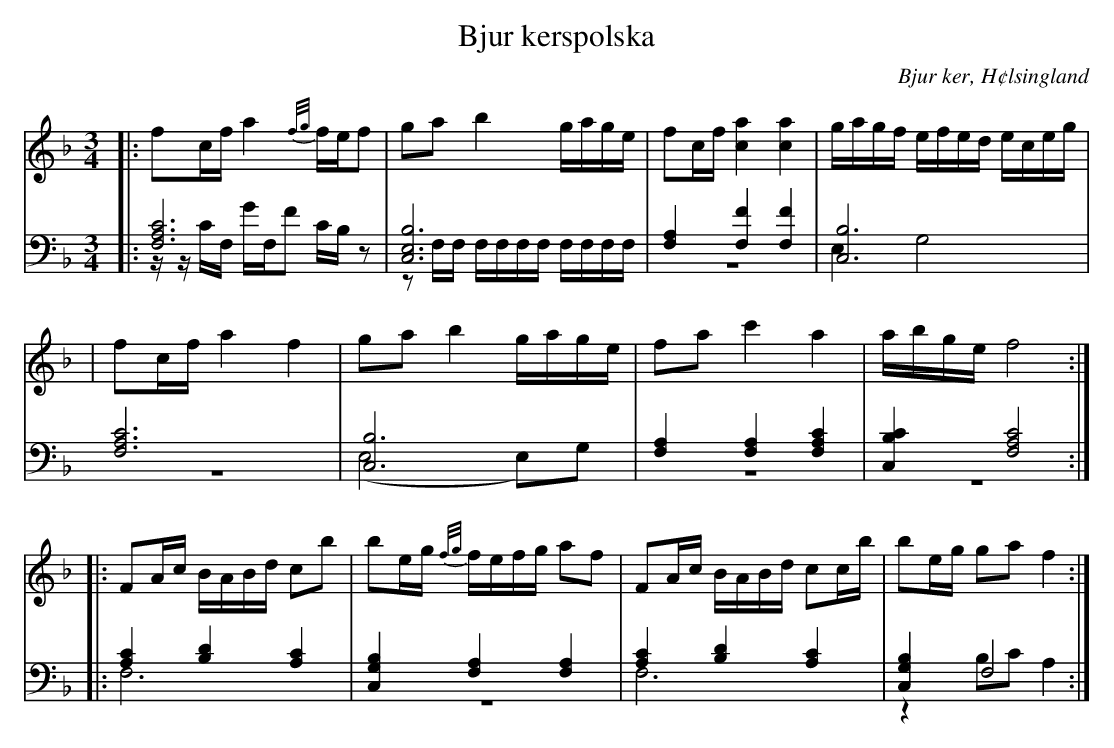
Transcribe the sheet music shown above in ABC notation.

X:1
T: Bjur kerspolska
O: Bjur ker, H¢lsingland
M: 3/4
L: 1/8
K: F
V:1
V:2
V:3 merge
V: 1
|:fc/f/ a2 {f/g/}f/e/f|ga b2 g/a/g/e/|fc/f/ [c2a2] [c2a2]|g/a/g/f/ e/f/e/d/ e/c/e/g/|
|fc/f/ a2 f2|ga b2 g/a/g/e/|fa c'2 a2| a/b/g/e/ f4:|
|:FA/c/ B/A/B/d/ cb|be/g/ {f/g/}f/e/f/g/ af|FA/c/ B/A/B/d/ cc/b/|be/g/ ga f2:|
V:2 clef=bass
|:[F,6A,6C6]|[C,6E,6B,6]|[F,2A,2] [F,2F2] [F,2F2]|[C,6B,6]|
[F,6A,6C6]|[C,6B,6]|[F,2A,2] [F,2A,2] [F,2A,2C2]|[C,2B,2C2] [F,4A,4C4]:|
 |:[A,2C2] [B,2D2] [A,2C2]|[C,2G,2B,2] [F,2A,2] [F,2A,2]|[A,2C2] [B,2D2] [A,2C2]|[C,2G,2B,2] F,4 :|
V:3 clef=bass
 |:z/z/C/F,/ G/F,/F C/B,/z|zF,/F,/ F,/F,/F,/F,/ F,/F,/F,/F,/|z6|E,2 G,4|
 |z6|(E,4 E,)G,|z6|z6:|
|:F,6|z6|F,6|z2 B,C A,2:|
